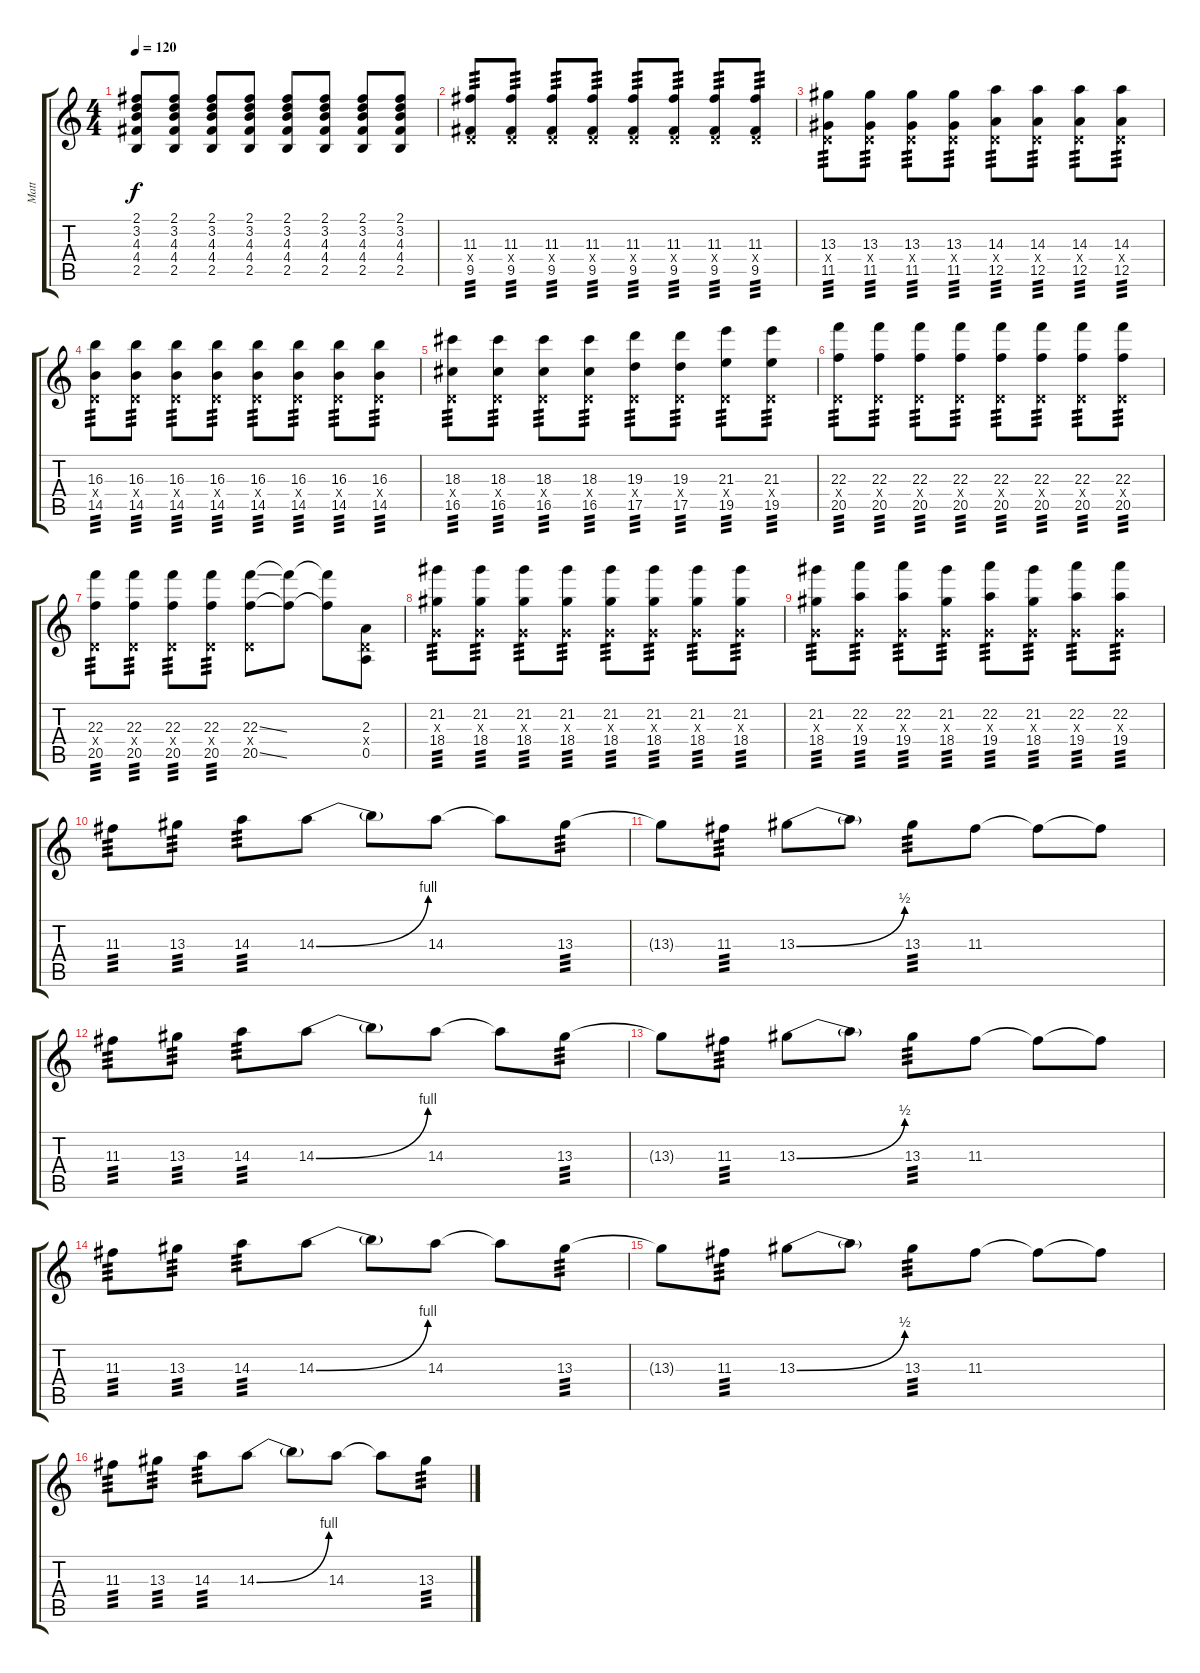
\track ("Matt" "Matt") {instrument overdrivenguitar}
\staff {score tabs}
\tuning (E4 B3 G3 D3 A2 E2) {hide}
\ts (4 4)
\tempo 120
\clef g2
\ks c
(2.1 3.2 4.3 4.4 2.5).8{dy f} (2.1 3.2 4.3 4.4 2.5).8 (2.1 3.2 4.3 4.4 2.5).8 (2.1 3.2 4.3 4.4 2.5).8 (2.1 3.2 4.3 4.4 2.5).8 (2.1 3.2 4.3 4.4 2.5).8 (2.1 3.2 4.3 4.4 2.5).8 (2.1 3.2 4.3 4.4 2.5).8 |
(11.3 0.4{x} 9.5).8{tp 3} (11.3 0.4{x} 9.5).8{tp 3} (11.3 0.4{x} 9.5).8{tp 3} (11.3 0.4{x} 9.5).8{tp 3} (11.3 0.4{x} 9.5).8{tp 3} (11.3 0.4{x} 9.5).8{tp 3} (11.3 0.4{x} 9.5).8{tp 3} (11.3 0.4{x} 9.5).8{tp 3} |
(13.3 0.4{x} 11.5).8{tp 3} (13.3 0.4{x} 11.5).8{tp 3} (13.3 0.4{x} 11.5).8{tp 3} (13.3 0.4{x} 11.5).8{tp 3} (14.3 0.4{x} 12.5).8{tp 3} (14.3 0.4{x} 12.5).8{tp 3} (14.3 0.4{x} 12.5).8{tp 3} (14.3 0.4{x} 12.5).8{tp 3} |
(16.3 0.4{x} 14.5).8{tp 3} (16.3 0.4{x} 14.5).8{tp 3} (16.3 0.4{x} 14.5).8{tp 3} (16.3 0.4{x} 14.5).8{tp 3} (16.3 0.4{x} 14.5).8{tp 3} (16.3 0.4{x} 14.5).8{tp 3} (16.3 0.4{x} 14.5).8{tp 3} (16.3 0.4{x} 14.5).8{tp 3} |
(18.3 0.4{x} 16.5).8{tp 3} (18.3 0.4{x} 16.5).8{tp 3} (18.3 0.4{x} 16.5).8{tp 3} (18.3 0.4{x} 16.5).8{tp 3} (19.3 0.4{x} 17.5).8{tp 3} (19.3 0.4{x} 17.5).8{tp 3} (21.3 0.4{x} 19.5).8{tp 3} (21.3 0.4{x} 19.5).8{tp 3} |
(22.3 0.4{x} 20.5).8{tp 3} (22.3 0.4{x} 20.5).8{tp 3} (22.3 0.4{x} 20.5).8{tp 3} (22.3 0.4{x} 20.5).8{tp 3} (22.3 0.4{x} 20.5).8{tp 3} (22.3 0.4{x} 20.5).8{tp 3} (22.3 0.4{x} 20.5).8{tp 3} (22.3 0.4{x} 20.5).8{tp 3} |
(22.3 0.4{x} 20.5).8{tp 3} (22.3 0.4{x} 20.5).8{tp 3} (22.3 0.4{x} 20.5).8{tp 3} (22.3 0.4{x} 20.5).8{tp 3} (22.3{ss} 0.4{x} 20.5{ss}).8 (22.3{t} 20.5{t}).8 (22.3{t} 20.5{t}).8 (2.3 0.4{x} 0.5).8 |
(21.2 0.3{x} 18.4).8{tp 3} (21.2 0.3{x} 18.4).8{tp 3} (21.2 0.3{x} 18.4).8{tp 3} (21.2 0.3{x} 18.4).8{tp 3} (21.2 0.3{x} 18.4).8{tp 3} (21.2 0.3{x} 18.4).8{tp 3} (21.2 0.3{x} 18.4).8{tp 3} (21.2 0.3{x} 18.4).8{tp 3} |
(21.2 0.3{x} 18.4).8{tp 3} (22.2 0.3{x} 19.4).8{tp 3} (22.2 0.3{x} 19.4).8{tp 3} (21.2 0.3{x} 18.4).8{tp 3} (22.2 0.3{x} 19.4).8{tp 3} (21.2 0.3{x} 18.4).8{tp 3} (22.2 0.3{x} 19.4).8{tp 3} (22.2 0.3{x} 19.4).8{tp 3} |
11.3.8{tp 3} 13.3.8{tp 3} 14.3.8{tp 3} 14.3{be (bend 0 0 60 4)}.8 14.3{t}.8 14.3.8 14.3{t}.8 13.3.8{tp 3} |
13.3{t}.8 11.3.8{tp 3} 13.3{be (bend 0 0 60 2)}.8 13.3{t}.8 13.3.8{tp 3} 11.3.8 11.3{t}.8 11.3{t}.8 |
11.3.8{tp 3} 13.3.8{tp 3} 14.3.8{tp 3} 14.3{be (bend 0 0 60 4)}.8 14.3{t}.8 14.3.8 14.3{t}.8 13.3.8{tp 3} |
13.3{t}.8 11.3.8{tp 3} 13.3{be (bend 0 0 60 2)}.8 13.3{t}.8 13.3.8{tp 3} 11.3.8 11.3{t}.8 11.3{t}.8 |
11.3.8{tp 3} 13.3.8{tp 3} 14.3.8{tp 3} 14.3{be (bend 0 0 60 4)}.8 14.3{t}.8 14.3.8 14.3{t}.8 13.3.8{tp 3} |
13.3{t}.8 11.3.8{tp 3} 13.3{be (bend 0 0 60 2)}.8 13.3{t}.8 13.3.8{tp 3} 11.3.8 11.3{t}.8 11.3{t}.8 |
11.3.8{tp 3} 13.3.8{tp 3} 14.3.8{tp 3} 14.3{be (bend 0 0 60 4)}.8 14.3{t}.8 14.3.8 14.3{t}.8 13.3.8{tp 3}
